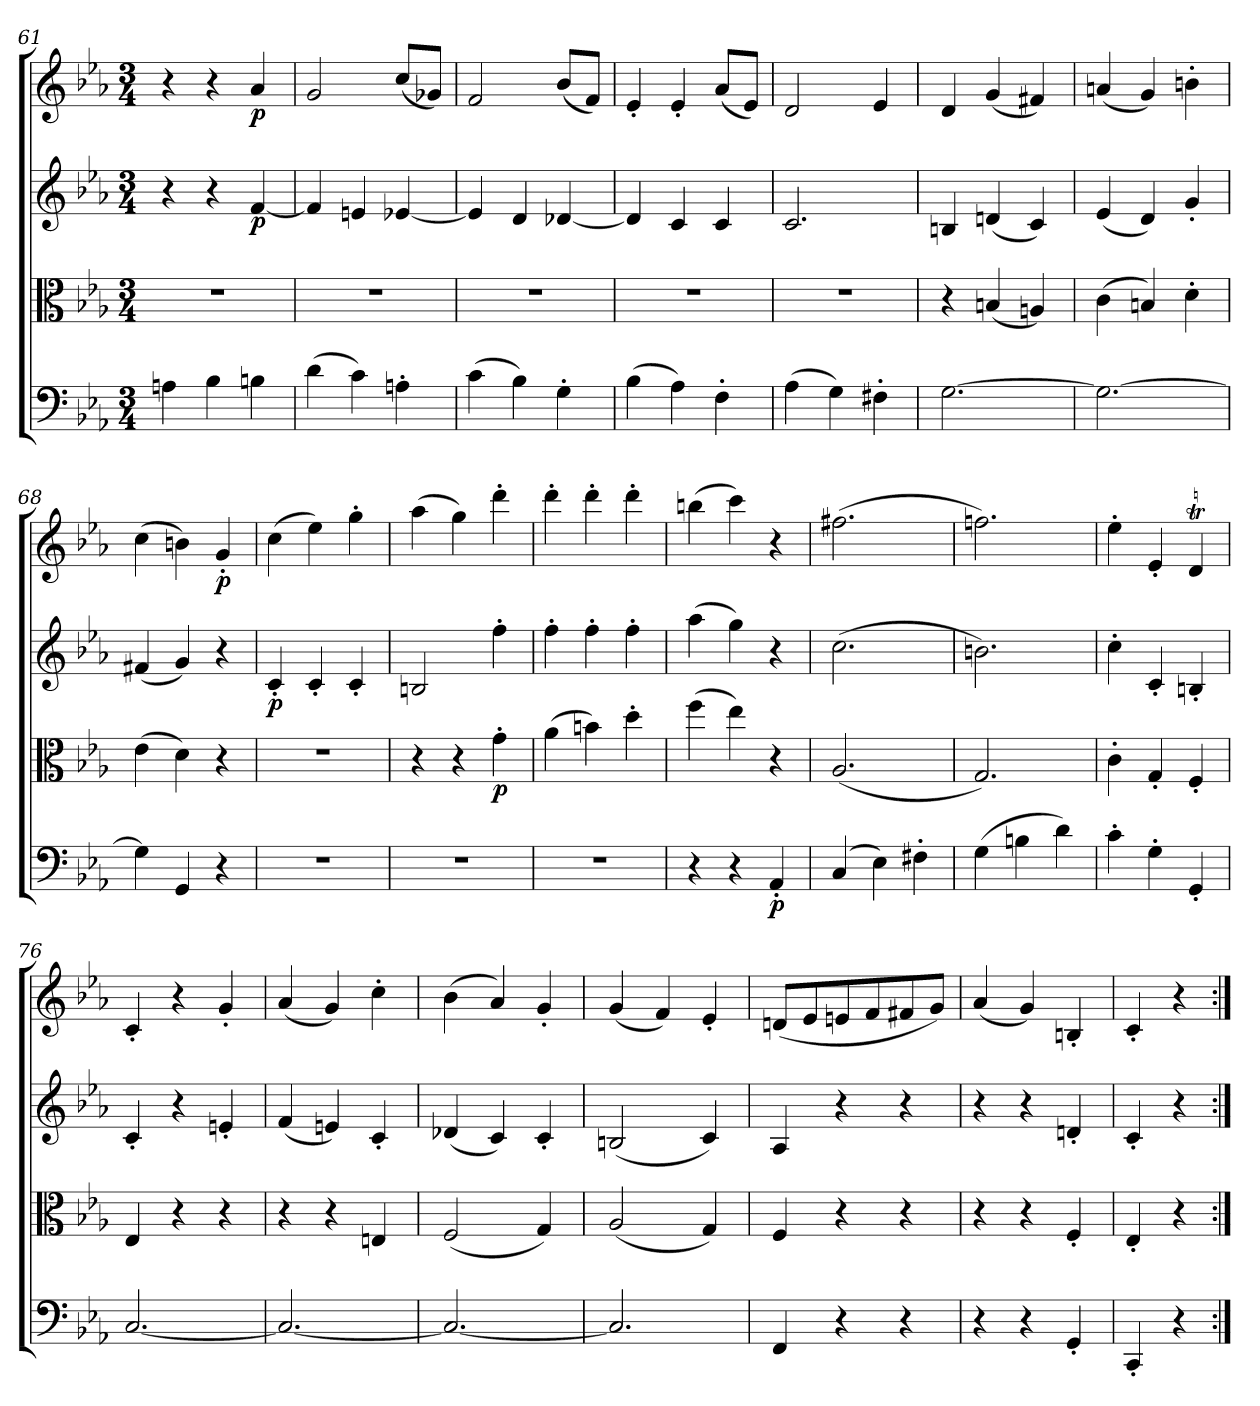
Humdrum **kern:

**kern	**dynam	**kern	**dynam	**kern	**dynam	**kern	**dynam
*part4	*part4	*part3	*part3	*part2	*part2	*part1	*part1
*staff4	*staff4	*staff3	*staff3	*staff2	*staff2	*staff1	*staff1
*clefF4	*	*clefC3	*	*clefG2	*	*clefG2	*
*k[b-e-a-]	*	*k[b-e-a-]	*	*k[b-e-a-]	*	*k[b-e-a-]	*
*c:	*	*c:	*	*c:	*	*c:	*
*M3/4	*	*M3/4	*	*M3/4	*	*M3/4	*
=61	=61	=61	=61	=61	=61	=61	=61
4An\	.	2.r	.	4r	.	4r	.
4B-\	.	.	.	4r	.	4r	.
4Bn\	.	.	.	[4f/	p	4a-/	p
=62	=62	=62	=62	=62	=62	=62	=62
(4d\	.	2.r	.	4f/]	.	2g/	.
4c\)	.	.	.	4en/	.	.	.
4An'\	.	.	.	[4e-X/	.	(8cc/L	.
.	.	.	.	.	.	8g-X/J)	.
=63	=63	=63	=63	=63	=63	=63	=63
(4c\	.	2.r	.	4e-/]	.	2f/	.
4B-\)	.	.	.	4d/	.	.	.
4G'\	.	.	.	[4d-X/	.	(8b-/L	.
.	.	.	.	.	.	8f/J)	.
=64	=64	=64	=64	=64	=64	=64	=64
(4B-\	.	2.r	.	4d-/]	.	4e-'/	.
4A-\)	.	.	.	4c/	.	4e-'/	.
4F'\	.	.	.	4c/	.	(8a-/L	.
.	.	.	.	.	.	8e-/J)	.
=65	=65	=65	=65	=65	=65	=65	=65
(4A-\	.	2.r	.	2.c/	.	2d/	.
4G\)	.	.	.	.	.	.	.
4F#X'\	.	.	.	.	.	4e-/	.
=66	=66	=66	=66	=66	=66	=66	=66
[2.G\	.	4r	.	4Bn/	.	4d/	.
.	.	(4Bn/	.	(4dn/	.	(4g/	.
.	.	4An/)	.	4c/)	.	4f#X/)	.
=67	=67	=67	=67	=67	=67	=67	=67
2.G\_	.	(4c\	.	(4e-/	.	(4an/	.
.	.	4Bn/)	.	4d/)	.	4g/)	.
.	.	4d'\	.	4g'/	.	4bn'\	.
=68	=68	=68	=68	=68	=68	=68	=68
4G\]	.	(4e-\	.	(4f#X/	.	(4cc\	.
4GG/	.	4d\)	.	4g/)	.	4bn\)	.
4r	.	4r	.	4r	.	4g'/	p
=69	=69	=69	=69	=69	=69	=69	=69
2.r	.	2.r	.	4c'/	p	(4cc\	.
.	.	.	.	4c'/	.	4ee-\)	.
.	.	.	.	4c'/	.	4gg'\	.
=70	=70	=70	=70	=70	=70	=70	=70
2.r	.	4r	.	2Bn/	.	(4aa-\	.
.	.	4r	.	.	.	4gg\)	.
.	.	4g'\	p	4ff'\	.	4ddd'\	.
=71	=71	=71	=71	=71	=71	=71	=71
2.r	.	(4a-\	.	4ff'\	.	4ddd'\	.
.	.	4bn\)	.	4ff'\	.	4ddd'\	.
.	.	4dd'\	.	4ff'\	.	4ddd'\	.
=72	=72	=72	=72	=72	=72	=72	=72
4r	.	(4ff\	.	(4aa-\	.	(4bbn\	.
4r	.	4ee-\)	.	4gg\)	.	4ccc\)	.
4AA-'/	p	4r	.	4r	.	4r	.
=73	=73	=73	=73	=73	=73	=73	=73
(4C/	.	(2.A-/	.	(2.cc\	.	(2.ff#X\	.
4E-\)	.	.	.	.	.	.	.
4F#X'\	.	.	.	.	.	.	.
=74	=74	=74	=74	=74	=74	=74	=74
(4G\	.	2.G/)	.	2.bn\)	.	2.ffn\)	.
4Bn\	.	.	.	.	.	.	.
4d\)	.	.	.	.	.	.	.
=75	=75	=75	=75	=75	=75	=75	=75
4c'\	.	4c'\	.	4cc'\	.	4ee-'\	.
4G'\	.	4G'/	.	4c'/	.	4e-'/	.
4GG'/	.	4F'/	.	4Bn'/	.	4dT/	.
=76	=76	=76	=76	=76	=76	=76	=76
[2.C/	.	4E-/	.	4c'/	.	4c'/	.
.	.	4r	.	4r	.	4r	.
.	.	4r	.	4en'/	.	4g'/	.
=77	=77	=77	=77	=77	=77	=77	=77
2.C/_	.	4r	.	(4f/	.	(4a-/	.
.	.	4r	.	4en/)	.	4g/)	.
.	.	4En/	.	4c'/	.	4cc'\	.
=78	=78	=78	=78	=78	=78	=78	=78
2.C/_	.	(2F/	.	(4d-X/	.	(4b-\	.
.	.	.	.	4c/)	.	4a-/)	.
.	.	4G/)	.	4c'/	.	4g'/	.
=79	=79	=79	=79	=79	=79	=79	=79
2.C/]	.	(2A-/	.	(2Bn/	.	(4g/	.
.	.	.	.	.	.	4f/)	.
.	.	4G/)	.	4c/)	.	4e-'/	.
=80	=80	=80	=80	=80	=80	=80	=80
4FF/	.	4F/	.	4A-/	.	(8dn/L	.
.	.	.	.	.	.	8e-/	.
4r	.	4r	.	4r	.	8en/	.
.	.	.	.	.	.	8f/	.
4r	.	4r	.	4r	.	8f#X/	.
.	.	.	.	.	.	8g/J)	.
=81	=81	=81	=81	=81	=81	=81	=81
4r	.	4r	.	4r	.	(4a-/	.
4r	.	4r	.	4r	.	4g/)	.
4GG'/	.	4F'/	.	4dn'/	.	4Bn'/	.
=82	=82	=82	=82	=82	=82	=82	=82
4CC'/	.	4E-'/	.	4c'/	.	4c'/	.
4r	.	4r	.	4r	.	4r	.
=:|!	=:|!	=:|!	=:|!	=:|!	=:|!	=:|!	=:|!
*-	*-	*-	*-	*-	*-	*-	*-
